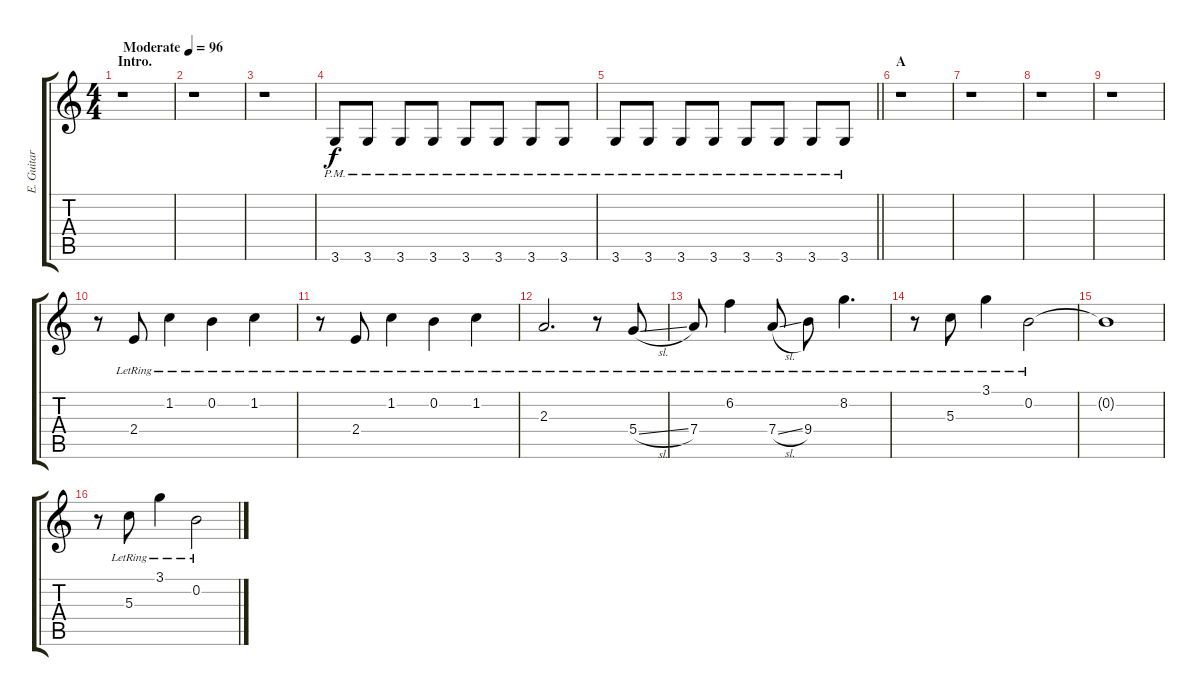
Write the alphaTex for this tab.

\track ("E. Guitar I" "E. Guitar ") {instrument electricguitarclean}
\staff {score tabs}
\tuning (E4 B3 G3 D3 A2 E2) {hide}
\ts (4 4)
\section ("" "Intro.")
\tempo (96 "Moderate")
\clef g2
\ks c
r.1{dy f instrument electricguitarclean} |
r.1 |
r.1 |
3.6{pm}.8 3.6{pm}.8 3.6{pm}.8 3.6{pm}.8 3.6{pm}.8 3.6{pm}.8 3.6{pm}.8 3.6{pm}.8 |
\barLineRight lightlight
3.6{pm}.8 3.6{pm}.8 3.6{pm}.8 3.6{pm}.8 3.6{pm}.8 3.6{pm}.8 3.6{pm}.8 3.6{pm}.8 |
\section ("" "A")
r.1 |
r.1 |
r.1 |
r.1 |
r.8 2.4{lr}.8 1.2{lr}.4 0.2{lr}.4 1.2{lr}.4 |
r.8 2.4{lr}.8 1.2{lr}.4 0.2{lr}.4 1.2{lr}.4 |
2.3{lr}.2{d} r.8 5.4{sl lr}.8 |
7.4{lr}.8 6.2{lr}.4 7.4{sl lr}.8 9.4{lr}.8 8.2{lr}.4{d} |
r.8 5.3{lr}.8 3.1{lr}.4 0.2{lr}.2 |
0.2{t}.1 |
r.8 5.3{lr}.8 3.1{lr}.4 0.2{lr}.2
